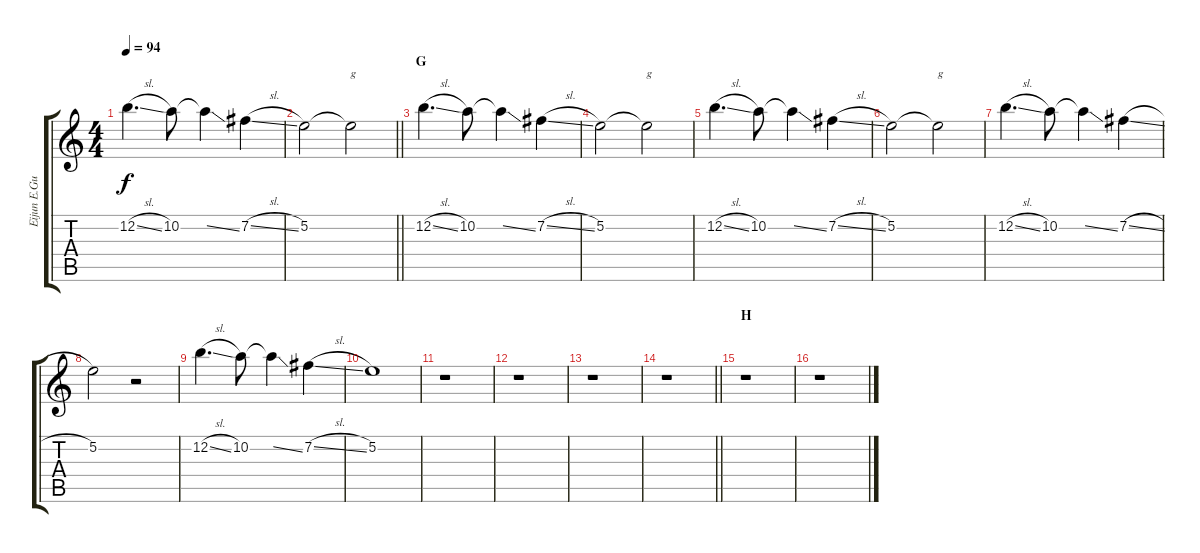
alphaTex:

\track ("Eijun E.Guitar III" "Eijun E.Gu") {instrument overdrivenguitar}
\staff {score tabs}
\tuning (E4 B3 G3 D3 A2 E2) {hide}
\ts (4 4)
\tempo 94
\clef g2
\ks c
12.2{sl}.4{d dy f} 10.2.8 10.2{ss t}.4 7.2{sl}.4 |
\barLineRight lightlight
5.2.2 5.2{t}.2{txt "g"} |
\section ("" "G")
12.2{sl}.4{d} 10.2.8 10.2{ss t}.4 7.2{sl}.4 |
5.2.2 5.2{t}.2{txt "g"} |
12.2{sl}.4{d} 10.2.8 10.2{ss t}.4 7.2{sl}.4 |
5.2.2 5.2{t}.2{txt "g"} |
12.2{sl}.4{d} 10.2.8 10.2{ss t}.4 7.2{sl}.4 |
5.2.2 r.2 |
12.2{sl}.4{d} 10.2.8 10.2{ss t}.4 7.2{sl}.4 |
5.2.1 |
r.1 |
r.1 |
r.1 |
\barLineRight lightlight
r.1 |
\section ("" "H")
r.1 |
r.1
